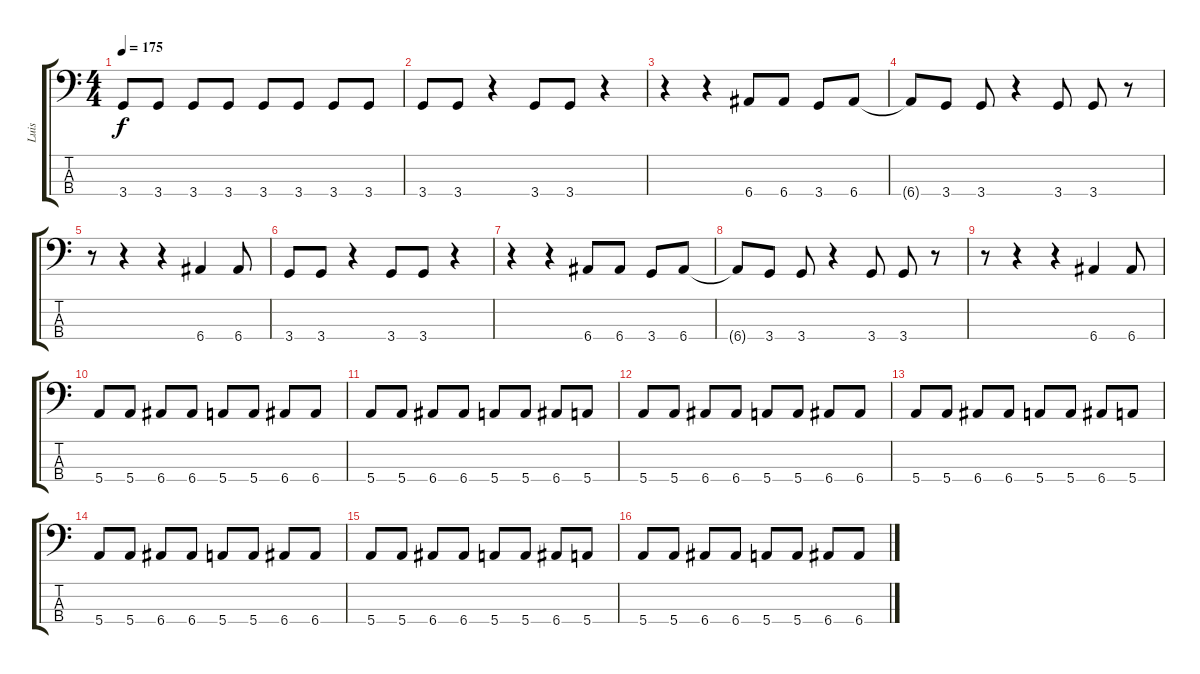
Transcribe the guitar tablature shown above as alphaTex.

\track ("Luis" "Luis") {instrument electricbasspick}
\staff {score tabs}
\tuning (G2 D2 A1 E1) {hide}
\ts (4 4)
\tempo 175
\clef f4
\ks c
3.4.8{dy f} 3.4.8 3.4.8 3.4.8 3.4.8 3.4.8 3.4.8 3.4.8 |
3.4.8 3.4.8 r.4 3.4.8 3.4.8 r.4 |
r.4 r.4 6.4.8 6.4.8 3.4.8 6.4.8 |
6.4{t}.8 3.4.8 3.4.8 r.4 3.4.8 3.4.8 r.8 |
r.8 r.4 r.4 6.4.4 6.4.8 |
3.4.8 3.4.8 r.4 3.4.8 3.4.8 r.4 |
r.4 r.4 6.4.8 6.4.8 3.4.8 6.4.8 |
6.4{t}.8 3.4.8 3.4.8 r.4 3.4.8 3.4.8 r.8 |
r.8 r.4 r.4 6.4.4 6.4.8 |
5.4.8 5.4.8 6.4.8 6.4.8 5.4.8 5.4.8 6.4.8 6.4.8 |
5.4.8 5.4.8 6.4.8 6.4.8 5.4.8 5.4.8 6.4.8 5.4.8 |
5.4.8 5.4.8 6.4.8 6.4.8 5.4.8 5.4.8 6.4.8 6.4.8 |
5.4.8 5.4.8 6.4.8 6.4.8 5.4.8 5.4.8 6.4.8 5.4.8 |
5.4.8 5.4.8 6.4.8 6.4.8 5.4.8 5.4.8 6.4.8 6.4.8 |
5.4.8 5.4.8 6.4.8 6.4.8 5.4.8 5.4.8 6.4.8 5.4.8 |
5.4.8 5.4.8 6.4.8 6.4.8 5.4.8 5.4.8 6.4.8 6.4.8
